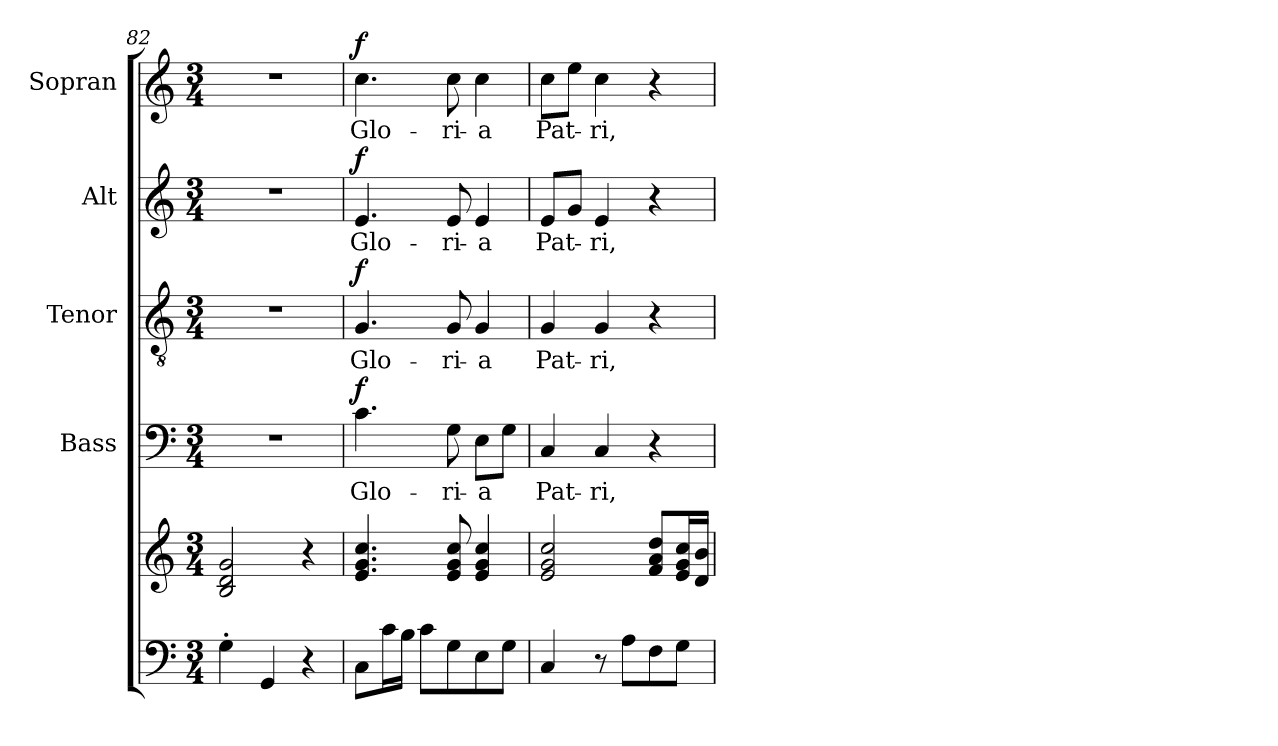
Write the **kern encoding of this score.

**kern	**kern	**kern	**text	**dynam	**kern	**text	**dynam	**kern	**text	**dynam	**kern	**text	**dynam
*part5	*part5	*part4	*part4	*part4	*part3	*part3	*part3	*part2	*part2	*part2	*part1	*part1	*part1
*staff6	*staff5	*staff4	*staff4	*staff4	*staff3	*staff3	*staff3	*staff2	*staff2	*staff2	*staff1	*staff1	*staff1
*	*	*I"Bass	*	*	*I"Tenor	*	*	*I"Alt	*	*	*I"Sopran	*	*
*	*	*I'B.	*	*	*I'T.	*	*	*I'A.	*	*	*I'S.	*	*
!!LO:PB:g=z
*clefF4	*clefG2	*clefF4	*	*	*clefGv2	*	*	*clefG2	*	*	*clefG2	*	*
*k[]	*k[]	*k[]	*	*	*k[]	*	*	*k[]	*	*	*k[]	*	*
*C:	*C:	*C:	*	*	*C:	*	*	*C:	*	*	*C:	*	*
*M3/4	*M3/4	*M3/4	*	*	*M3/4	*	*	*M3/4	*	*	*M3/4	*	*
=82	=82	=82	=82	=82	=82	=82	=82	=82	=82	=82	=82	=82	=82
4G'>\	2B/ 2d/ 2g/	2.r	.	.	2.r	.	.	2.r	.	.	2.r	.	.
4GG/	.	.	.	.	.	.	.	.	.	.	.	.	.
4r	4r	.	.	.	.	.	.	.	.	.	.	.	.
=83	=83	=83	=83	=83	=83	=83	=83	=83	=83	=83	=83	=83	=83
!	!	!	!LO:LY:b	!LO:DY:a	!	!LO:LY:b	!LO:DY:a	!	!LO:LY:b	!LO:DY:a	!	!LO:LY:b	!LO:DY:a
8C\L	4.e/ 4.g/ 4.cc/	4.c\	Glo-	f	4.G/	Glo-	f	4.e/	Glo-	f	4.cc\	Glo-	f
16c\L	.	.	.	.	.	.	.	.	.	.	.	.	.
16B\JJ	.	.	.	.	.	.	.	.	.	.	.	.	.
8c\L	.	.	.	.	.	.	.	.	.	.	.	.	.
!	!	!	!LO:LY:b	!	!	!LO:LY:b	!	!	!LO:LY:b	!	!	!LO:LY:b	!
8G\	8e/ 8g/ 8cc/	8G\	-ri-	.	8G/	-ri-	.	8e/	-ri-	.	8cc\	-ri-	.
!	!	!	!LO:LY:b	!	!	!LO:LY:b	!	!	!LO:LY:b	!	!	!LO:LY:b	!
8E\	4e/ 4g/ 4cc/	8E\L	-a	.	4G/	-a	.	4e/	-a	.	4cc\	-a	.
8G\J	.	8G\J	.	.	.	.	.	.	.	.	.	.	.
=84	=84	=84	=84	=84	=84	=84	=84	=84	=84	=84	=84	=84	=84
!	!	!	!LO:LY:b	!	!	!LO:LY:b	!	!	!LO:LY:b	!	!	!LO:LY:b	!
4C/	2e/ 2g/ 2cc/	4C/	Pat-	.	4G/	Pat-	.	8e/L	Pat-	.	8cc\L	Pat-	.
.	.	.	.	.	.	.	.	8g/J	.	.	8ee\J	.	.
!	!	!	!LO:LY:b	!	!	!LO:LY:b	!	!	!LO:LY:b	!	!	!LO:LY:b	!
8r	.	4C/	-ri,	.	4G/	-ri,	.	4e/	-ri,	.	4cc\	-ri,	.
8A\L	.	.	.	.	.	.	.	.	.	.	.	.	.
8F\	8f/ 8a/ 8dd/L	4r	.	.	4r	.	.	4r	.	.	4r	.	.
8G\J	16e/ 16g/ 16cc/L	.	.	.	.	.	.	.	.	.	.	.	.
.	16d/ 16b/JJ	.	.	.	.	.	.	.	.	.	.	.	.
=	=	=	=	=	=	=	=	=	=	=	=	=	=
*-	*-	*-	*-	*-	*-	*-	*-	*-	*-	*-	*-	*-	*-
